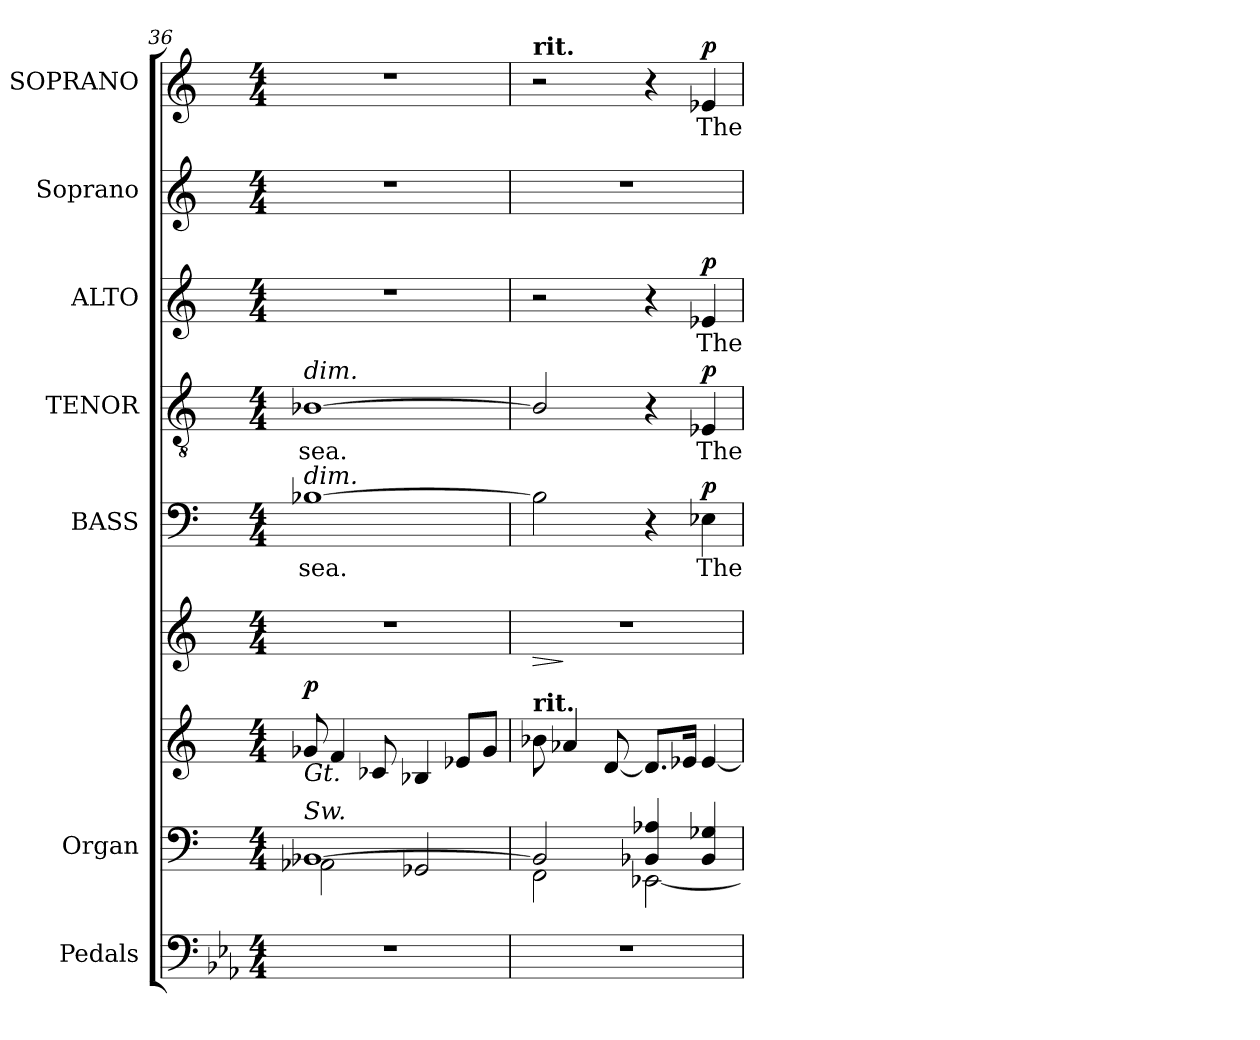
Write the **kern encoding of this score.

**kern	**kern	**kern	**kern	**dynam	**kern	**text	**dynam	**kern	**text	**dynam	**kern	**text	**dynam	**kern	**kern	**text	**dynam
*part7	*part6	*part6	*part6	*part6	*part5	*part5	*part5	*part4	*part4	*part4	*part3	*part3	*part3	*part2	*part1	*part1	*part1
*staff9	*staff8	*staff7	*staff6	*staff6/7/8	*staff5	*staff5	*staff5	*staff4	*staff4	*staff4	*staff3	*staff3	*staff3	*staff2	*staff1	*staff1	*staff1
*I"Pedals	*I"Organ	*	*	*	*I"BASS	*	*	*I"TENOR	*	*	*I"ALTO	*	*	*I"Soprano	*I"SOPRANO	*	*
*I'Ped.	*I'Org.	*	*	*	*I'B.	*	*	*I'T.	*	*	*I'A.	*	*	*I'S.	*I'S.	*	*
*clefF4	*clefF4	*clefG2	*clefG2	*	*clefF4	*	*	*clefGv2	*	*	*clefG2	*	*	*clefG2	*clefG2	*	*
*	*	*	*	*	*	*	*	*ITrd7c12	*	*	*	*	*	*	*	*	*
*k[b-e-a-]	*k[]	*k[]	*k[]	*	*k[]	*	*	*k[]	*	*	*k[]	*	*	*k[]	*k[]	*	*
*E-:	*C:	*C:	*C:	*	*C:	*	*	*C:	*	*	*C:	*	*	*C:	*C:	*	*
*M4/4	*M4/4	*M4/4	*M4/4	*	*M4/4	*	*	*M4/4	*	*	*M4/4	*	*	*M4/4	*M4/4	*	*
=36	=36	=36	=36	=36	=36	=36	=36	=36	=36	=36	=36	=36	=36	=36	=36	=36	=36
*	*^	*	*	*	*	*	*	*	*	*	*	*	*	*	*	*	*
!	!	!	!	!	!	!	!LO:LY:b:color=#000000	!	!	!	!	!	!	!	!	!	!	!
!	!	!	!	!	!	!	!	!	!LO:TX:a:i:t=dim.	!	!	!	!	!	!	!	!	!
!	!	!	!	!	!	!LO:TX:a:i:t=dim.	!	!	!	!	!	!	!	!	!	!	!	!
!	!	!	!LO:TX:b:i:t=Gt.	!	!	!	!	!	!	!	!	!	!	!	!	!	!	!
!	!LO:TX:a:i:t=Sw.	!	!	!	!	!	!	!	!	!	!	!	!	!	!	!	!	!
!	!	!	!	!	!	!	!	!	!	!LO:LY:b:color=#000000	!	!	!	!	!	!	!	!
1r	[1BB-i	2AA-Xi\	8g-Xi/	1r	p	[1B-i	sea.	.	[1BB-i	sea.	.	1r	.	.	1r	1r	.	.
.	.	.	4fi/	.	.	.	.	.	.	.	.	.	.	.	.	.	.	.
.	.	.	8c-Xi/	.	.	.	.	.	.	.	.	.	.	.	.	.	.	.
.	.	2GG-Xi/	4B-i/	.	.	.	.	.	.	.	.	.	.	.	.	.	.	.
.	.	.	8e-i/L	.	.	.	.	.	.	.	.	.	.	.	.	.	.	.
.	.	.	8g-i/J	.	.	.	.	.	.	.	.	.	.	.	.	.	.	.
=37	=37	=37	=37	=37	=37	=37	=37	=37	=37	=37	=37	=37	=37	=37	=37	=37	=37	=37
!	!	!	!	!	!	!	!	!	!	!	!	!	!	!	!	!LO:TX:a:B:t=rit.	!	!
!	!	!	!LO:TX:a:B:t=rit.	!	!	!	!	!	!	!	!	!	!	!	!	!	!	!
!	!	!	!	!	!LO:HP:b	!	!	!	!	!	!	!	!	!	!	!	!	!
1r	2BB-i/]	2FFi\	8b-i\	1r	>	2B-i\]	.	.	2BB-i/]	.	.	2r	.	.	1r	2r	.	.
.	.	.	4a-i/	.	]	.	.	.	.	.	.	.	.	.	.	.	.	.
.	.	.	[8di/	.	.	.	.	.	.	.	.	.	.	.	.	.	.	.
.	4BB-i/ 4A-i	[2EE-i\	8.di/L]	.	.	4r	.	.	4r	.	.	4r	.	.	.	4r	.	.
.	.	.	16e-i/Jk	.	.	.	.	.	.	.	.	.	.	.	.	.	.	.
!	!	!	!	!	!	!	!LO:LY:b:color=#000000	!	!	!	!	!	!	!	!	!	!	!
!	!	!	!	!	!	!	!	!	!	!LO:LY:b:color=#000000	!	!	!	!	!	!	!	!
!	!	!	!	!	!	!	!	!	!	!	!	!	!LO:LY:b:color=#000000	!	!	!	!	!
!	!	!	!	!	!	!	!	!	!	!	!	!	!	!	!	!	!LO:LY:b:color=#000000	!
.	4BB-i/ 4G-Xi	.	[4e-i/	.	.	4E-i\	The	p	4EE-i/	The	p	4e-i/	The	p	.	4e-i/	The	p
*	*v	*v	*	*	*	*	*	*	*	*	*	*	*	*	*	*	*	*
=	=	=	=	=	=	=	=	=	=	=	=	=	=	=	=	=	=
*-	*-	*-	*-	*-	*-	*-	*-	*-	*-	*-	*-	*-	*-	*-	*-	*-	*-
